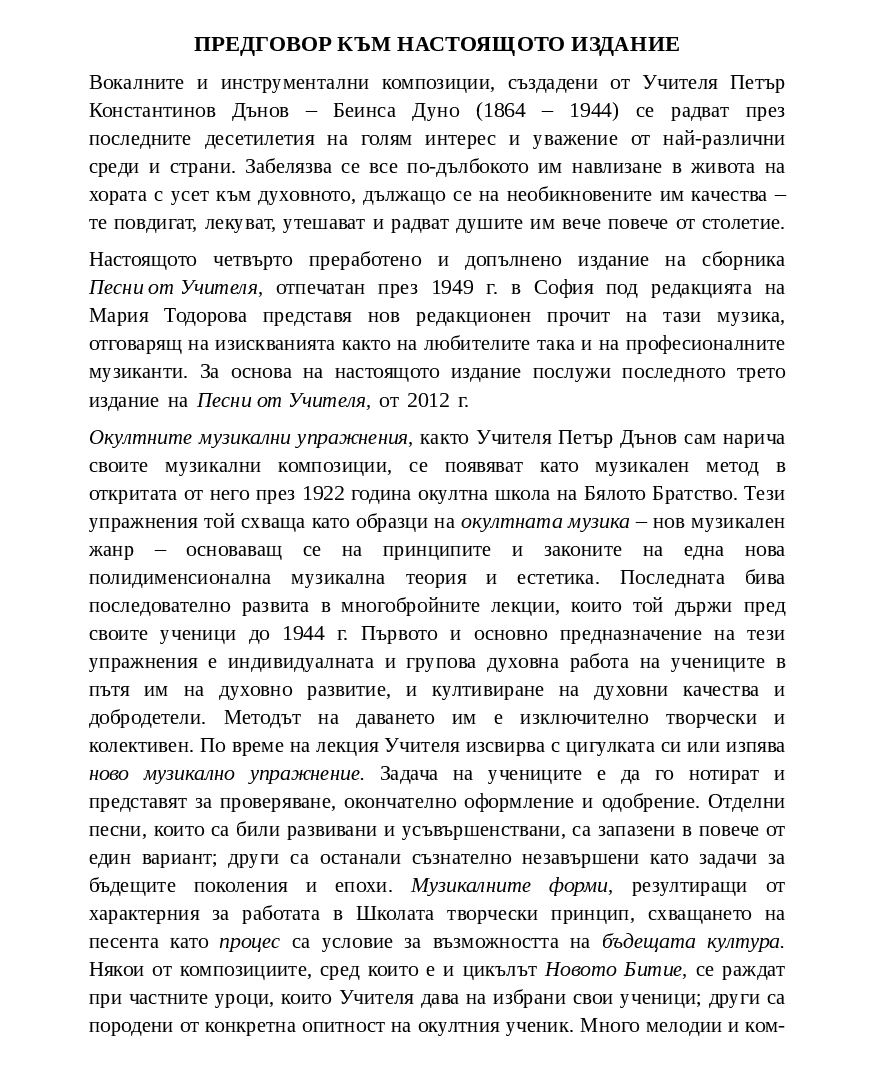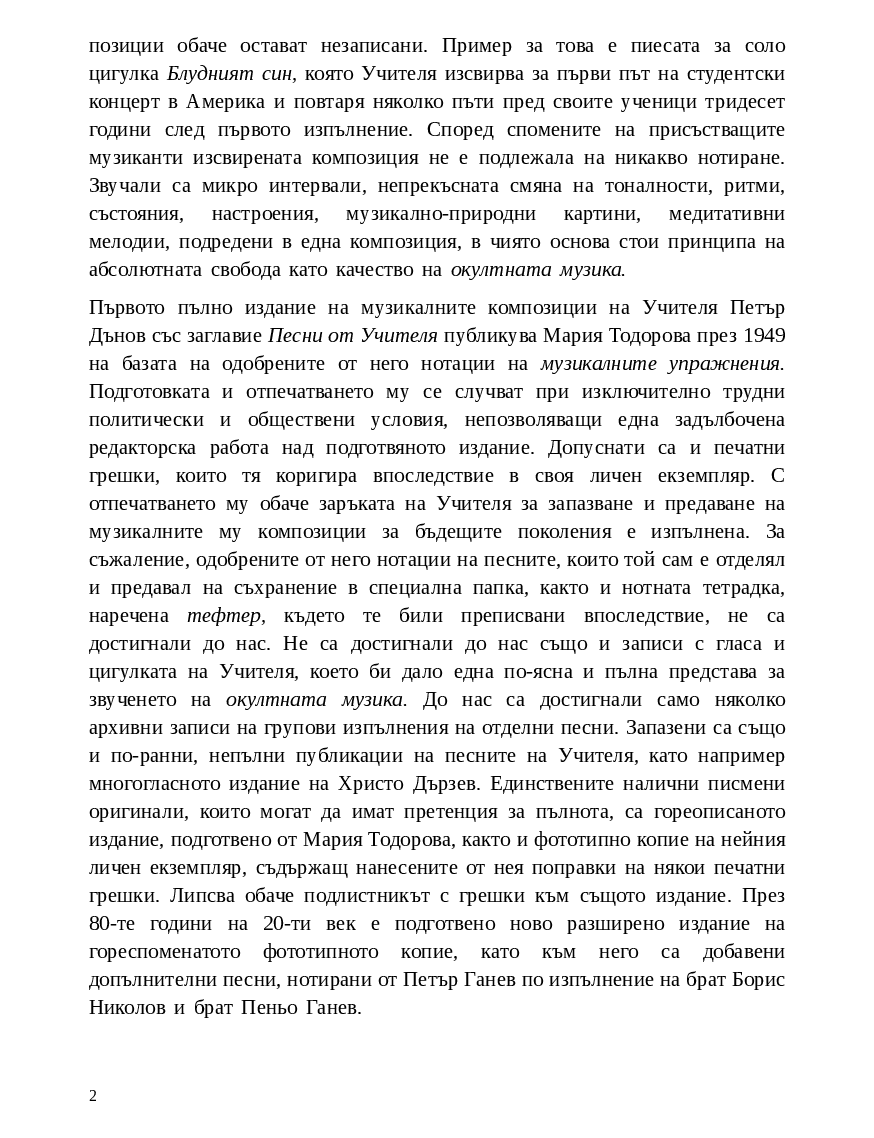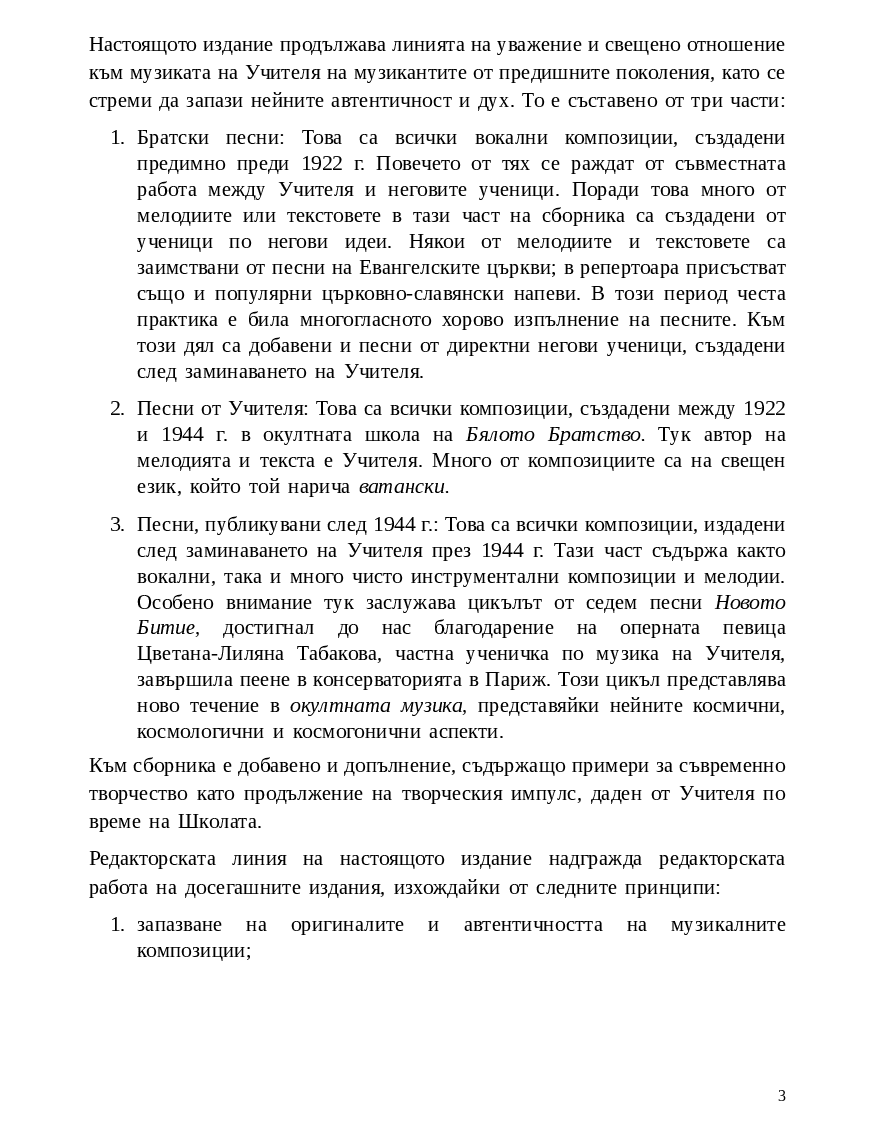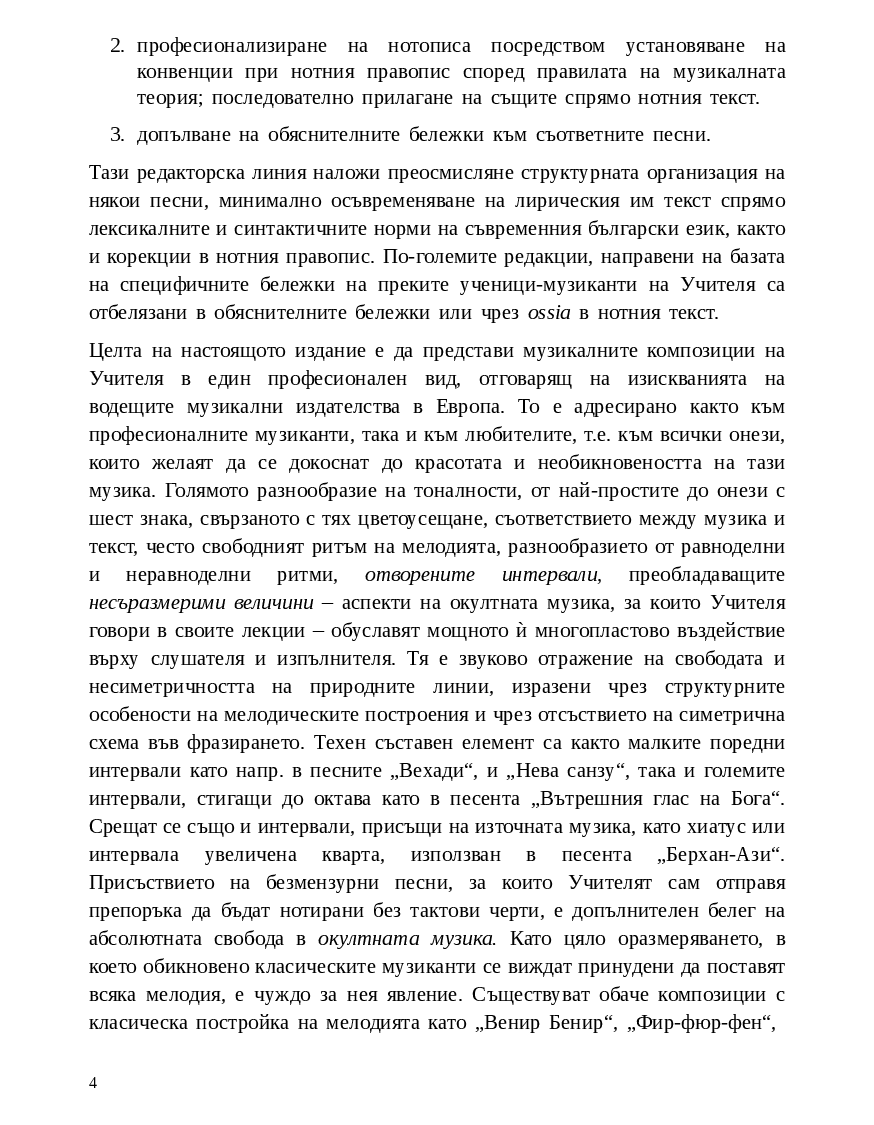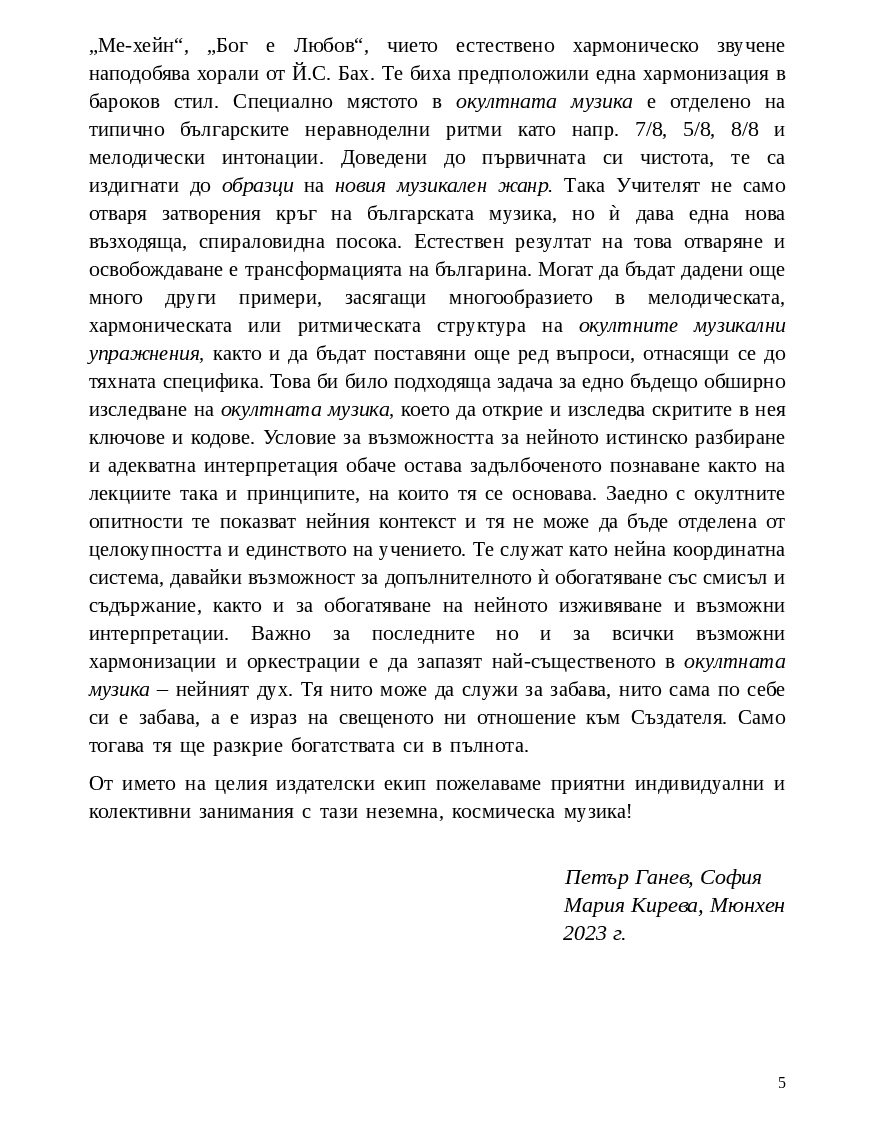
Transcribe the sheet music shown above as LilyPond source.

\version "2.24.2"

% include paper part and global functions
\include "include/globals.ily"

\bookpart {
  \paper {
    print-all-headers = ##f
    print-page-number = ##t
    print-first-page-number = ##f

    % put page numbers on the bottom
    oddHeaderMarkup = \markup ""
    evenHeaderMarkup = \markup ""
    oddFooterMarkup = \markup
    \fill-line {
      ""
      \if \should-print-page-number \fromproperty #'page:page-number-string
    }
    evenFooterMarkup = \markup
    \fill-line {
      \if \should-print-page-number \fromproperty #'page:page-number-string
      ""
    }

    left-margin = 1.5\cm
    right-margin = 1.5\cm
    top-margin = 1.6\cm
    bottom-margin = 1.2\cm
    ragged-bottom = ##t % do not spread the staves to fill the whole vertical space


  }

  \tocItem \markup "Предговор към настоящото издание"
  \markup \fontsize  #+3.0 { \fill-line \bold {"ПРЕДГОВОР КЪМ НАСТОЯЩОТО ИЗДАНИЕ"} }

  \markup \fontsize #+2.5 {
    \vspace #0.9  \override #'(baseline-skip . 2.7)
    \justify {

      Вокалните и инструментални композиции, създадени от Учителя Петър Константинов Дънов – Беинса Дуно (1864 – 1944) се радват през последните десетилетия на голям интерес и уважение от най-различни среди и страни. Забелязва се все по-дълбокото им навлизане в живота на хората с усет към духовното, дължащо се на необикновените им качества – те повдигат, лекуват, утешават и радват душите им вече повече от столетие.
    }
  }

  \markup \fontsize #+2.5 {
    \vspace #0.9  \override #'(baseline-skip . 2.7)
    \justify {

      Настоящото четвърто преработено и допълнено издание на сборника \italic"Песни от Учителя," отпечатан през 1949 г. в София под редакцията на Мария Тодорова представя нов редакционен прочит на тази музика, отговарящ на изискванията както на любителите така и на професионалните музиканти. За основа на настоящото издание послужи последното трето издание на \italic"Песни от Учителя," от 2012 г.
    }
  }
  \markup \fontsize #+2.5 {
    \vspace #0.9  \override #'(baseline-skip . 2.7)
    \justify {
      \italic {Окултните} \italic {музикални} \italic {упражнения,} както Учителя Петър Дънов сам нарича своите музикални композиции, се появяват като музикален метод в откритата от него през 1922 година окултна школа на Бялото Братство. Тези упражнения той схваща като образци на \italic {окултната} \italic {музика} – нов музикален жанр – основаващ се на принципите и законите на една нова полидименсионална  музикална теория и естетика. Последната бива последователно развита в многобройните лекции, които той държи пред своите ученици до 1944 г. Първото и основно предназначение на тези упражнения е индивидуалната и групова духовна работа на учениците в пътя им на духовно развитие, и култивиране на духовни качества и добродетели. Методът на даването им е изключително творчески и колективен. По време на лекция Учителя изсвирва с цигулката си или изпява \italic {ново} \italic {музикално} \italic {упражнение.} Задача на учениците е да го нотират и представят за проверяване, окончателно оформление и одобрение. Отделни песни, които са били развивани и усъвършенствани, са запазени в повече от един вариант; други са останали съзнателно незавършени като задачи за бъдещите поколения и епохи. \italic {Музикалните} \italic {форми,} резултиращи от характерния за работата в Школата творчески принцип, схващането на песента като \italic {процес} са условие за възможността на \italic {бъдещата} \italic {култура.}  Някои от композициите, сред които е и цикълът \italic {Новото} \italic {Битие,} се раждат при частните уроци, които Учителя дава на избрани свои ученици; други са породени от конкретна опитност на окултния ученик. Много мелодии и ком-
    }
  }

  \markup \fontsize #+2.5 {
    \vspace #0 \override #'(baseline-skip . 2.7)
    \justify {
      позиции обаче остават незаписани. Пример за това е пиесата за соло цигулка \italic {Блудният} \italic {син,} която Учителя изсвирва за първи път на студентски концерт в Америка и повтаря няколко пъти пред своите ученици тридесет години след първото изпълнение. Според спомените на присъстващите музиканти изсвирената композиция не е подлежала на никакво нотиране. Звучали са микро интервали, непрекъсната смяна на тоналности, ритми, състояния, настроения, музикално-природни картини, медитативни мелодии, подредени в една композиция, в чиято основа стои принципа на абсолютната свобода като качество на \italic{окултната} \italic {музика.}
    }
  }

  \markup \fontsize #+2.5 {
    \vspace #0.9  \override #'(baseline-skip . 2.7)
    \justify {
      Първото пълно издание на музикалните композиции на Учителя Петър Дънов със заглавие \italic {Песни} \italic {от} \italic {Учителя} публикува Мария Тодорова през 1949 на базата на одобрените от него нотации на \italic {музикалните} \italic {упражнения.} Подготовката и отпечатването му се случват при изключително трудни политически и обществени условия, непозволяващи една задълбочена редакторска работа над подготвяното издание. Допуснати са и печатни грешки, които тя коригира впоследствие в своя личен екземпляр. С отпечатването му обаче заръката на Учителя за запазване и предаване на музикалните му композиции за бъдещите поколения е изпълнена. За съжаление, одобрените от него нотации на песните, които той сам е отделял и предавал на съхранение в специална папка, както и нотната тетрадка, наречена \italic {тефтер,} където те били преписвани впоследствие, не са достигнали до нас. Не са достигнали до нас също и записи с гласа и цигулката на Учителя, което би дало една по-ясна и пълна представа за звученето на \italic {окултната} \italic {музика.} До нас са достигнали само няколко архивни записи на групови изпълнения на отделни песни. Запазени са също и по-ранни, непълни публикации на песните на Учителя, като например многогласното издание на Христо Дързев. Единствените налични писмени оригинали, които могат да имат претенция за пълнота, са гореописаното издание, подготвено от Мария Тодорова, както и фототипно копие на нейния личен екземпляр, съдържащ нанесените от нея поправки на някои печатни грешки. Липсва обаче подлистникът с грешки към същото издание. През 80-те години на 20-ти век е подготвено ново разширено издание на гореспоменатото фототипното копие, като към него са добавени допълнителни песни, нотирани от Петър Ганев по изпълнение на брат Борис Николов и брат Пеньо Ганев.
    }
  }

  \markup \fontsize #+2.5 {
    \override #'(baseline-skip . 2.7)
    \justify {
      Настоящото издание продължава линията на уважение и свещено отношение към музиката на Учителя на музикантите от предишните поколения, като се стреми да запази нейните автентичност и дух. То е съставено от три части:
    }
  }

  \markup \override #'(line-width . 62.5) \fontsize  #+2.5 {
    \vspace #0.9  \override #'(baseline-skip . 2.5) \column {
      "    1."
    }
    \hspace #0.5
    \override #'(baseline-skip . 2.5) \column {
      \justify {
        Братски песни: Това са всички вокални композиции, създадени предимно преди 1922 г. Повечето от тях се раждат от съвместната работа между Учителя и неговите ученици. Поради това много от мелодиите или текстовете в тази част на сборника са създадени от ученици по негови идеи. Някои от мелодиите и текстовете са заимствани от песни на Евангелските църкви; в репертоара присъстват също и популярни църковно-славянски напеви. В този период честа практика е била многогласното хорово изпълнение на песните. Към този дял са добавени и песни от директни негови ученици, създадени след заминаването на Учителя.
      }
    }
  }

  \markup \override #'(line-width . 62.5) \fontsize  #+2.5 {
    \vspace #0.9  \override #'(baseline-skip . 2.5) \column {
      "    2."
    }
    \hspace #0.5
    \override #'(baseline-skip . 2.5) \column {
      \justify {
        Песни от Учителя: Това са всички композиции, създадени между 1922 и 1944 г. в окултната школа на \italic {Бялото}
        \italic {Братство.} Тук автор на мелодията и текста е Учителя. Много от композициите са на свещен език, който той
        нарича \italic {ватански.}
      }
    }
  }

  \markup \override #'(line-width . 62.5) \fontsize  #+2.5 {
    \vspace #0.9  \override #'(baseline-skip . 2.5) \column {
      "    3."
    }
    \hspace #0.5
    \override #'(baseline-skip . 2.5) \column {
      \justify {
        Песни, публикувани след 1944 г.: Това са всички композиции, издадени след заминаването на Учителя през 1944 г.
        Тази част съдържа както вокални, така и много чисто инструментални композиции и мелодии. Особено внимание тук
        заслужава цикълът от седем песни \italic {Новото} \italic{Битие,} достигнал до нас благодарение на оперната певица Цветана-Лиляна Табакова, частна ученичка по музика на Учителя, завършила пеене в консерваторията в Париж. Този цикъл
        представлява ново течение в \italic {окултната} \italic {музика,} представяйки нейните космични, космологични и космогонични аспекти.
      }
    }
  }

  \markup \fontsize #+2.5 {
    \vspace #0.9  \override #'(baseline-skip . 2.7)
    \justify {
      Към сборника е добавено и допълнение, съдържащо примери за съвременно творчество като продължение на творческия импулс, даден от Учителя по време на Школата.

    }
  }

  \markup \fontsize #+2.5 {
    \vspace #0.9  \override #'(baseline-skip . 2.7)
    \justify {
      Редакторската линия на настоящото издание надгражда редакторската работа на досегашните издания, изхождайки
      от следните принципи:
    }
  }

  \markup \override #'(line-width . 62.5) \fontsize  #+2.5 {
    \vspace #0.9  \override #'(baseline-skip . 2.5) \column {
      "    1."
    }
    \hspace #0.5
    \override #'(baseline-skip . 2.5) \column {
      \justify {
        запазване на оригиналите и автентичността на музикалните композиции;
      }
    }
  }

  \markup \override #'(line-width . 62.5) \fontsize  #+2.5 {
    \vspace #0.9  \override #'(baseline-skip . 2.5) \column {
      "    2."
    }
    \hspace #0.5
    \override #'(baseline-skip . 2.5) \column {
      \justify {
        професионализиране на нотописа посредством установяване на конвенции при нотния правопис според правилата на музикалната теория; последователно прилагане на същите спрямо нотния текст.
      }
    }
  }

  \markup \override #'(line-width . 62.5) \fontsize  #+2.5 {
    \vspace #0.9  \override #'(baseline-skip . 2.5) \column {
      "    3."
    }
    \hspace #0.5
    \override #'(baseline-skip . 2.5) \column {
      \justify {
        допълване на обяснителните бележки към съответните песни.
      }
    }
  }


  \markup \fontsize #+2.5 {
    \vspace #0.9  \override #'(baseline-skip . 2.7)
    \justify {
      Тази редакторска линия наложи преосмисляне структурната организация на някои песни, минимално осъвременяване на лирическия им текст спрямо лексикалните и синтактичните норми на съвременния български език, както и корекции в нотния правопис. По-големите редакции, направени на базата на специфичните бележки на преките ученици-музиканти на Учителя са отбелязани в обяснителните бележки или чрез \italic {ossia} в нотния текст.
    }
  }



  \markup \fontsize #+2.5 {
    \vspace #0.9  \override #'(baseline-skip . 2.7)
    \justify {

      Целта на настоящото издание е да представи музикалните композиции на Учителя в един професионален вид, отговарящ на изискванията на \justify-line {водещите музикални издателства в Европа. То е адресирано както към} професионалните музиканти, така и към любителите, т.е. към всички онези, които желаят да се докоснат до красотата и необикновеността на тази музика. Голямото разнообразие на тоналности, от най-простите до онези с шест знака, свързаното с тях цветоусещане, съответствието между музика и текст, често свободният ритъм на мелодията, разнообразието от равноделни и неравноделни ритми, \italic {отворените} \italic {интервали,} преобладаващите \italic {несъразмерими} \italic {величини} – аспекти на окултната музика, за които Учителя говори в своите лекции – обуславят мощното ѝ многопластово въздействие върху слушателя и изпълнителя. Тя е звуково отражение на свободата и несиметричността на природните линии, изразени чрез структурните особености на мелодическите построения и чрез отсъствието на симетрична схема във фразирането. Техен съставен елемент са както малките поредни интервали като напр. в песните „Вехади“, и „Нева санзу“, така и големите интервали, стигащи до октава като в песента „Вътрешния глас на Бога“. Срещат се също и интервали, присъщи на източната музика, като хиатус или интервала увеличена кварта, използван в песента „Берхан-Ази“.    Присъствието на безмензурни песни, за които Учителят сам отправя препоръка да бъдат нотирани без тактови черти, е допълнителен белег на абсолютната свобода в \italic {окултната} \italic {музика.} Като цяло оразмеряването, в което обикновено класическите музиканти се виждат принудени да поставят всяка мелодия, е чуждо за нея явление. Съществуват обаче композиции с класическа постройка на мелодията като „Венир Бенир“, „Фир-фюр-фен“,
    }
  }



  \markup \fontsize #+2.5 {
    \vspace #0.9  \override #'(baseline-skip . 2.7)
    \justify {
      „Ме-хейн“, „Бог е Любов“, чието естествено хармоническо звучене наподобява хорали от Й.С. Бах. Те биха предположили една хармонизация в бароков стил. Специално мястото в \italic {окултната} \italic {музика} е отделено на типично българските неравноделни ритми като напр. 7/8, 5/8, 8/8 и мелодически интонации. Доведени до първичната си чистота, те са издигнати до \italic {образци} на \italic {новия} \italic {музикален} \italic {жанр.} Така Учителят не само отваря затворения кръг на българската музика, но ѝ дава една нова възходяща, спираловидна посока. Естествен резултат на това отваряне и освобождаване е трансформацията на българина. Могат да бъдат дадени още много други примери, засягащи многообразието в мелодическата, хармоническата или ритмическата структура на \italic {окултните} \italic {музикални} \italic {упражнения,} както и да бъдат поставяни още ред въпроси, отнасящи

      се до тяхната специфика. Това би било подходяща задача за едно бъдещо обширно изследване на \italic {окултната} \italic {музика,} което да открие и изследва скритите в нея ключове и кодове. Условие за възможността за нейното истинско разбиране и адекватна интерпретация обаче остава задълбоченото познаване както на лекциите така и принципите, на които тя се основава. Заедно с окултните опитности те показват нейния контекст и тя не може да бъде отделена от целокупността и единството на учението. Те служат като нейна координатна система, давайки възможност за допълнителното ѝ обогатяване със смисъл и съдържание, както и за обогатяване на нейното изживяване и възможни интерпретации. Важно за последните но и за всички възможни хармонизации и оркестрации е да запазят най-същественото в \italic {окултната} \italic {музика} – нейният дух. Тя нито може да служи за забава, нито сама по себе си е забава, а е израз на свещеното ни отношение към Създателя. Само тогава тя ще разкрие богатствата си в пълнота.
    }
  }

  \markup \fontsize #+2.5 {
    \vspace #0.9  \override #'(baseline-skip . 2.7)
    \justify {

      От името на целия издателски екип пожелаваме приятни индивидуални и колективни занимания с тази неземна, космическа музика!

    }
  }

  \markup \fontsize #+3 \raise #0 \override #'(baseline-skip . 2.7) {
    \column {
      \line {"  "}
      \line {"  "}
      \fill-line { "" ""  \italic {"Петър Ганев, София    "} }
      \fill-line { "" ""  \italic {"Мария Кирева, Мюнхен"} }
      \fill-line { "" ""  \italic {"2023 г.                            "} }
    }
  }


} % bookpart



% Più mosso
% „Weiße Bruderschaft“
